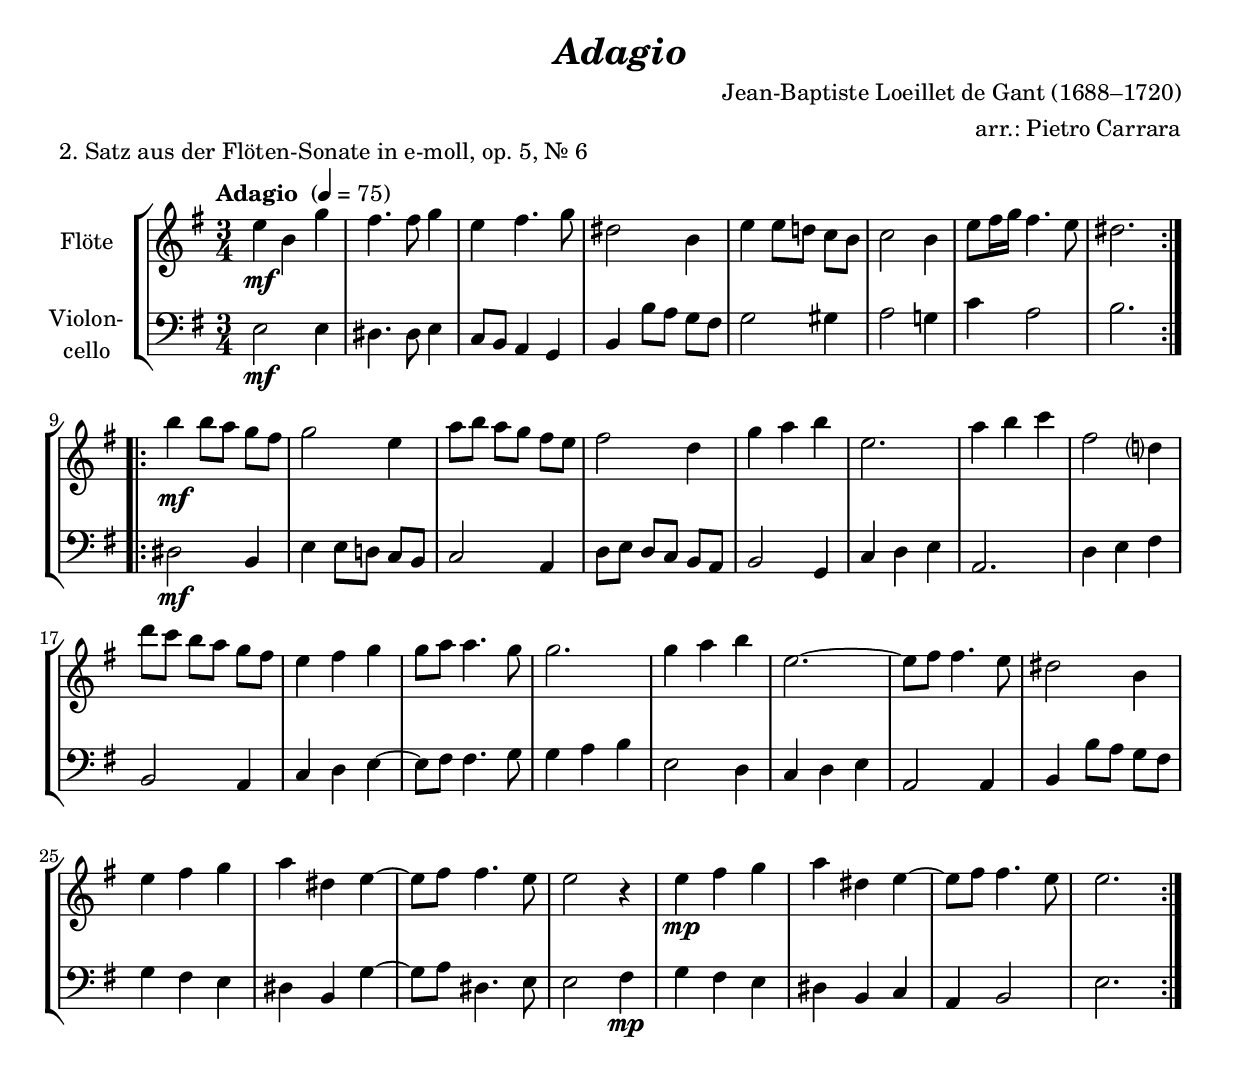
\version "2.18.2"
\include "deutsch.ly"
  
#(set-global-staff-size 20)

\header {
  title     = \markup \bold \italic "Adagio"
  composer  = "Jean-Baptiste Loeillet de Gant (1688–1720)"
  arranger  = "arr.: Pietro Carrara"
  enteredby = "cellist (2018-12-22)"
  piece     = "2. Satz aus der Flöten-Sonate in e-moll, op. 5, Nr. 6"
}

voiceconsts = {
  \key e \minor
  \time 3/4
  \clef "treble"
%  \numericTimeSignature
  \compressFullBarRests
  % Set default beaming for all staves
  \set Timing.beamExceptions = #'()
  \set Timing.baseMoment     = #(ly:make-moment 1 4)
  \set Timing.beatStructure  = #'(1 1 1)
  \tempo "Adagio " 4=75
}

micl = "clarinet"
mifl = "flute"
miob = "oboe"
mifh = "french horn"
misx = "tenor sax"
mist = "string ensemble 1"
miba = "cello"

va = \relative c'' {
  \voiceconsts

  \repeat volta 2 {
    e4\mf h g'
    fis4. fis8 g4
    e fis4. g8
    dis2 h4
    e e8 d! c h
    c2 h4
    e8 fis16 g fis4. e8
    dis2.
  }

  \repeat volta 2 {
    h'4\mf h8 a g fis
    g2 e4
    a8 h a g fis e
    fis2 d4
    g a h
    e,2.
    a4 h c
    fis,2 d?4

    d'8 c h a g fis
    e4 fis g
    g8 a a4. g8
    g2.
    g4 a h
    e,2.~
    e8 fis fis4. e8
    dis2 h4
    e fis g

    a dis, e~
    e8 fis fis4. e8
    e2 r4
    e\mp fis g
    a dis, e~
    e8 fis fis4. e8
    e2.
  }
}

vb = \relative c'' {
  \voiceconsts
  \clef "bass"
  
  \repeat volta 2 {
    e2\mf e4
    dis4. dis8 e4
    c8 h a4 g
    h h'8 a g fis
    g2 gis4
    a2 g!4
    c a2
    h2.
  }

  \repeat volta 2 {
    dis,2\mf h4
    e e 8 d! c h

    c2 a4
    d8 e d c h a
    h2 g4
    c d e
    a,2.
    d4 e fis
    h,2 a4
    c d e~
    e8 fis fis4. g8
    g4 a h
    e,2 d4

    c d e
    a,2 a4
    h h'8 a g fis
    g4 fis e
    dis h g'~
    g8 a dis,4. e8
    e2 fis4\mp
    g fis e
    dis h c
    a h2
    e2.
  }
}


music = \new StaffGroup <<
      \new Staff {
	\set Staff.midiInstrument = \mifl
	\set Staff.instrumentName = \markup \center-column { "Flöte" }
	\transpose e e { \va }
      }

      \new Staff {
	\set Staff.midiInstrument = \miba
	\set Staff.instrumentName = \markup \center-column { "Violon-" "cello" }
	\transpose e e,, { \vb }
      }
>>

\book {
  \score {
    \music
    \layout {}
  }

  \score {
    \unfoldRepeats \music

    \midi {
      \context {
        \Score
      }
    }
  }
}
